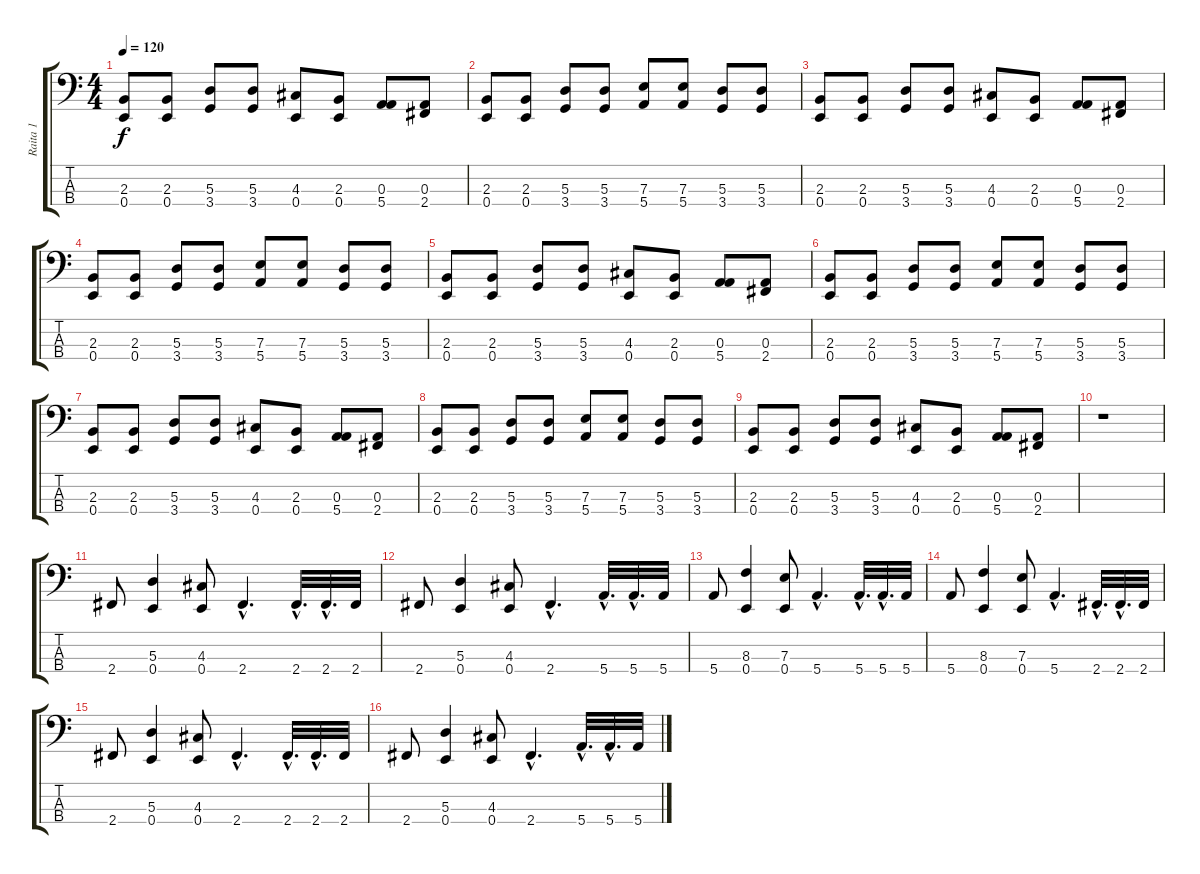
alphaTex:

\track ("Raita 1" "Raita 1") {instrument slapbass1}
\staff {score tabs}
\tuning (G2 D2 A1 E1) {hide}
\ts (4 4)
\tempo 120
\clef f4
\ks c
(2.3 0.4).8{dy f} (2.3 0.4).8 (5.3 3.4).8 (5.3 3.4).8 (4.3 0.4).8 (2.3 0.4).8 (0.3 5.4).8 (0.3 2.4).8 |
(2.3 0.4).8 (2.3 0.4).8 (5.3 3.4).8 (5.3 3.4).8 (7.3 5.4).8 (7.3 5.4).8 (5.3 3.4).8 (5.3 3.4).8 |
(2.3 0.4).8 (2.3 0.4).8 (5.3 3.4).8 (5.3 3.4).8 (4.3 0.4).8 (2.3 0.4).8 (0.3 5.4).8 (0.3 2.4).8 |
(2.3 0.4).8 (2.3 0.4).8 (5.3 3.4).8 (5.3 3.4).8 (7.3 5.4).8 (7.3 5.4).8 (5.3 3.4).8 (5.3 3.4).8 |
(2.3 0.4).8 (2.3 0.4).8 (5.3 3.4).8 (5.3 3.4).8 (4.3 0.4).8 (2.3 0.4).8 (0.3 5.4).8 (0.3 2.4).8 |
(2.3 0.4).8 (2.3 0.4).8 (5.3 3.4).8 (5.3 3.4).8 (7.3 5.4).8 (7.3 5.4).8 (5.3 3.4).8 (5.3 3.4).8 |
(2.3 0.4).8 (2.3 0.4).8 (5.3 3.4).8 (5.3 3.4).8 (4.3 0.4).8 (2.3 0.4).8 (0.3 5.4).8 (0.3 2.4).8 |
(2.3 0.4).8 (2.3 0.4).8 (5.3 3.4).8 (5.3 3.4).8 (7.3 5.4).8 (7.3 5.4).8 (5.3 3.4).8 (5.3 3.4).8 |
(2.3 0.4).8 (2.3 0.4).8 (5.3 3.4).8 (5.3 3.4).8 (4.3 0.4).8 (2.3 0.4).8 (0.3 5.4).8 (0.3 2.4).8 |
r.1 |
2.4.8 (5.3 0.4).4 (4.3 0.4).8 2.4{hac}.4{d} 2.4{hac}.32{d} 2.4{hac}.32{d} 2.4.32 |
2.4.8 (5.3 0.4).4 (4.3 0.4).8 2.4{hac}.4{d} 5.4{hac}.32{d} 5.4{hac}.32{d} 5.4.32 |
5.4.8 (8.3 0.4).4 (7.3 0.4).8 5.4{hac}.4{d} 5.4{hac}.32{d} 5.4{hac}.32{d} 5.4.32 |
5.4.8 (8.3 0.4).4 (7.3 0.4).8 5.4{hac}.4{d} 2.4{hac}.32{d} 2.4{hac}.32{d} 2.4.32 |
2.4.8 (5.3 0.4).4 (4.3 0.4).8 2.4{hac}.4{d} 2.4{hac}.32{d} 2.4{hac}.32{d} 2.4.32 |
2.4.8 (5.3 0.4).4 (4.3 0.4).8 2.4{hac}.4{d} 5.4{hac}.32{d} 5.4{hac}.32{d} 5.4.32
